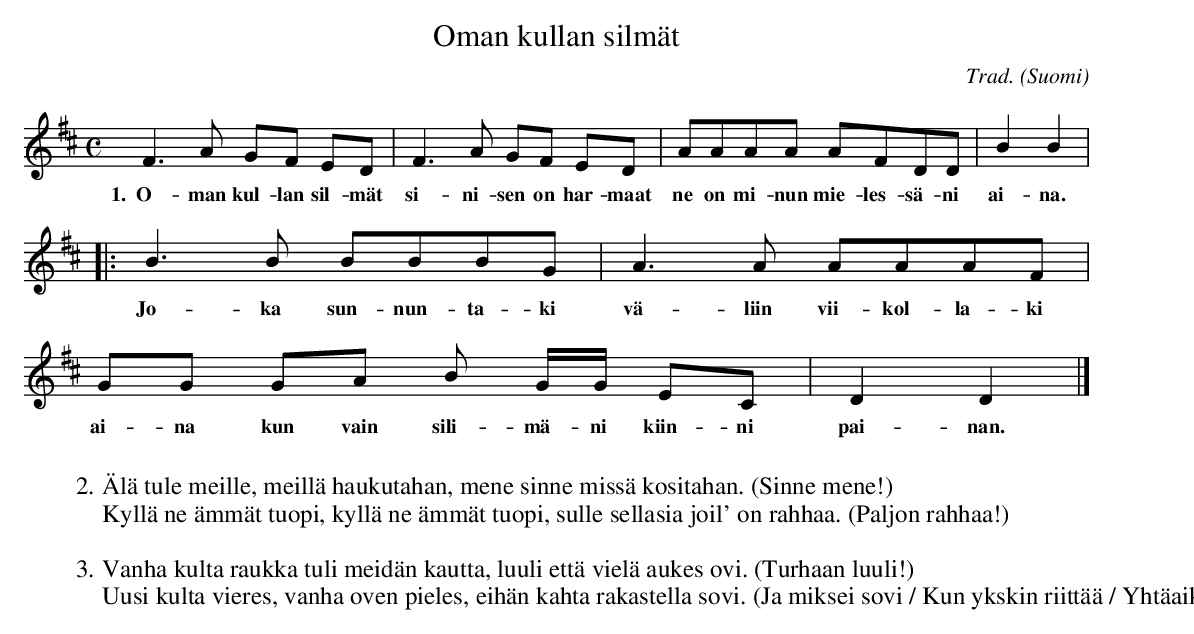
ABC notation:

X:1
T:Oman kullan silmät
C:Trad.
O:Suomi
M:C
L:1/8
K:D maj
F3 A GF ED | F3 A GF ED | AAAA AFDD | B2 B2 |
w:1.~~O-man kul-lan sil-mät | si-ni-sen on har-maat | ne on mi-nun mie-les-sä-ni | ai-na. (Mel-kein ai-na!) |
|: B3 B BBBG | A3 A AAAF | GG GA B G/G/ EC | D2 D2 |]
w:Jo-ka sun-nun-ta-ki | vä-liin vii-kol-la-ki | ai-na kun vain sili-mä-ni kiin-ni | pai-nan. (Jos vain pai-nan!)
W:
W:2. Älä tule meille, meillä haukutahan, mene sinne missä kositahan. (Sinne mene!)
W:Kyllä ne ämmät tuopi, kyllä ne ämmät tuopi, sulle sellasia joil' on rahhaa. (Paljon rahhaa!)
W:
W:3. Vanha kulta raukka tuli meidän kautta, luuli että vielä aukes ovi. (Turhaan luuli!)
W:Uusi kulta vieres, vanha oven pieles, eihän kahta rakastella sovi. (Ja miksei sovi / Kun ykskin riittää / Yhtäaikaa)
